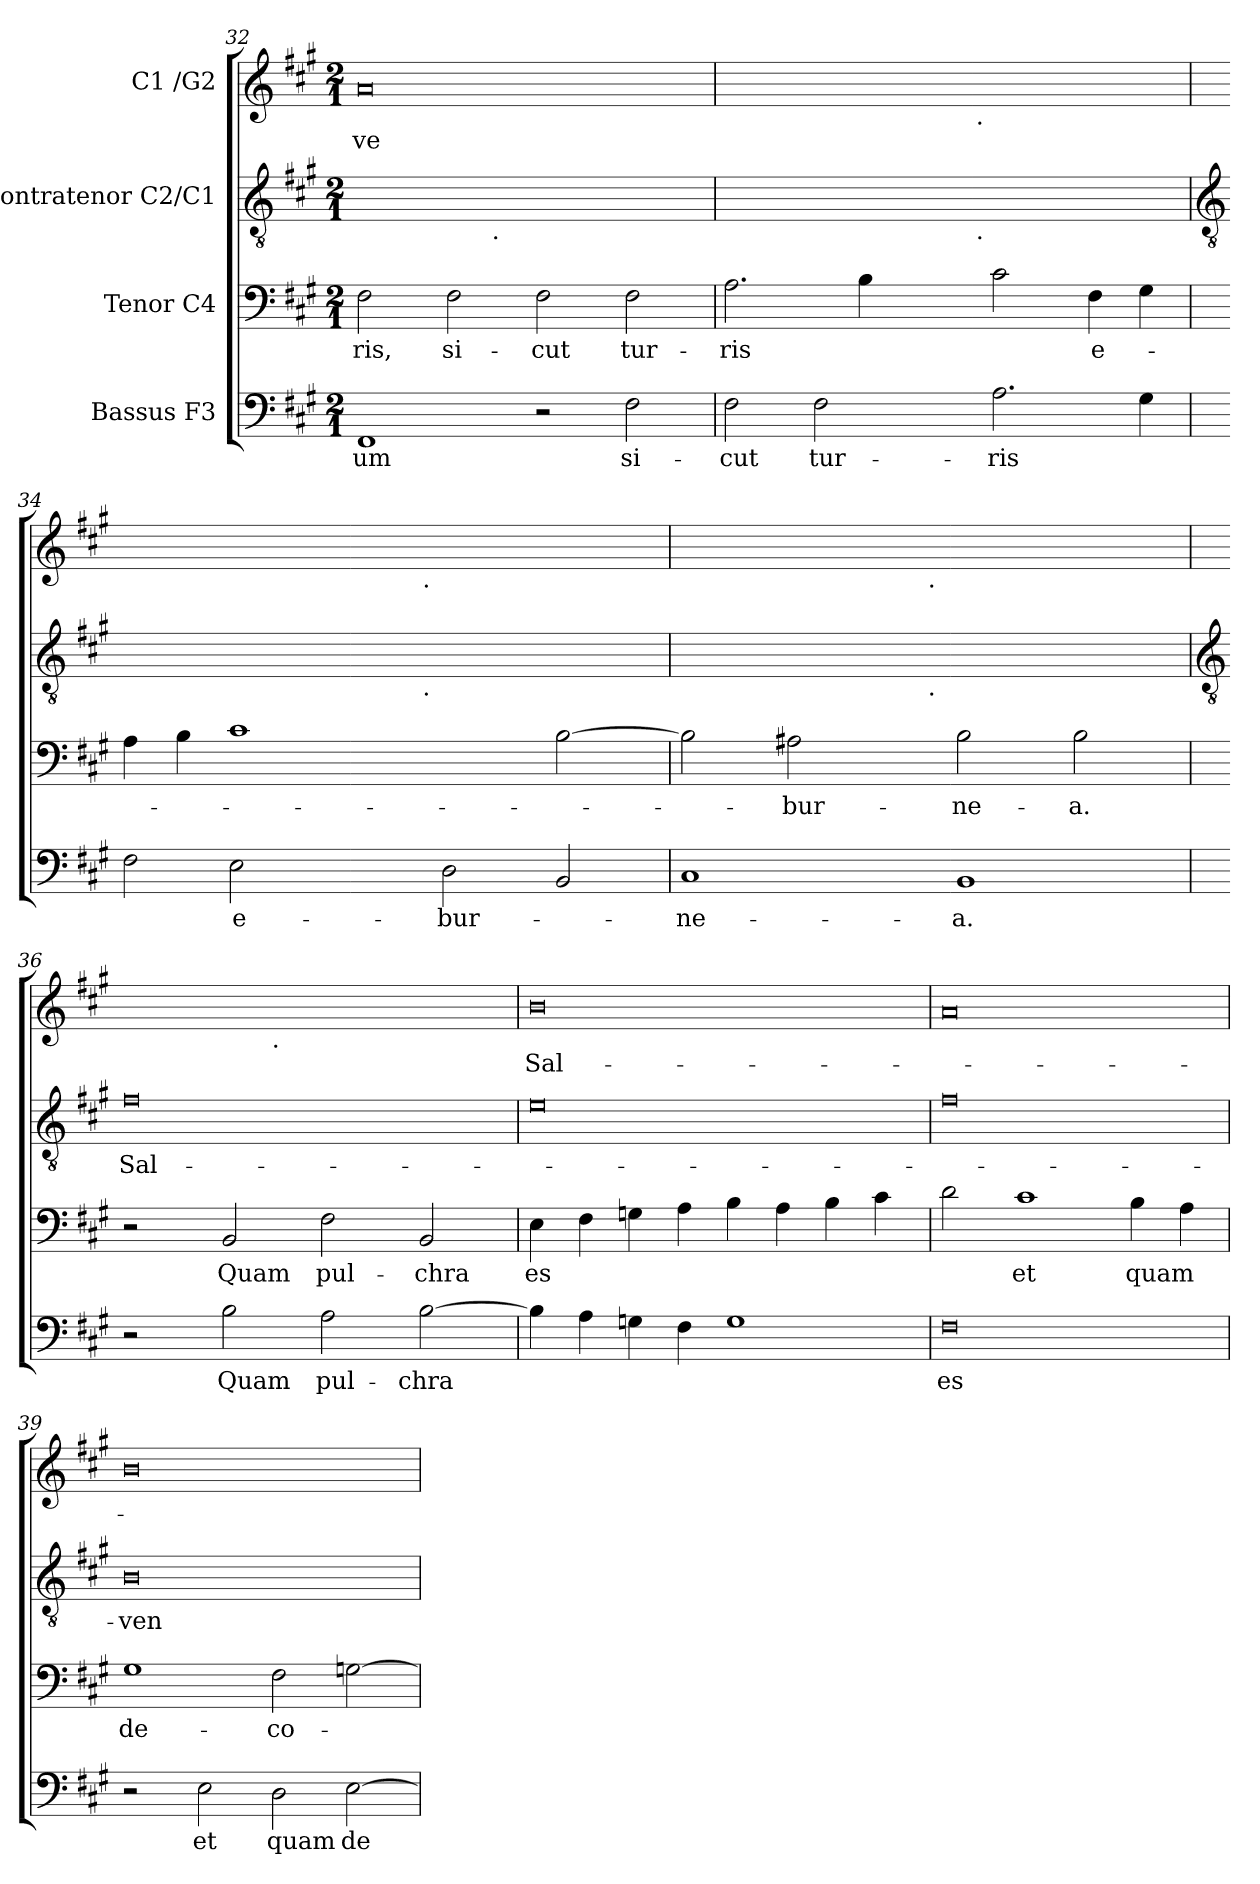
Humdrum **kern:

**kern	**text	**kern	**text	**kern	**text	**kern	**text
*part4	*part4	*part3	*part3	*part2	*part2	*part1	*part1
*staff4	*staff4	*staff3	*staff3	*staff2	*staff2	*staff1	*staff1
*I"Bassus F3	*	*I"Tenor C4	*	*I"Contratenor C2/C1	*	*I"C1 /G2	*
!!LO:LB:g=z
*clefF4	*	*clefF4	*	*clefGv2	*	*clefG2	*
*k[f#c#g#]	*	*k[f#c#g#]	*	*k[f#c#g#]	*	*k[f#c#g#]	*
*A:	*	*A:	*	*A:	*	*A:	*
*M2/1	*	*M2/1	*	*M2/1	*	*M2/1	*
=32	=32	=32	=32	=32	=32	=32	=32
!	!LO:LY:b	!	!LO:LY:b	!	!	!	!LO:LY:b
1FF#	-um	2F#\	-ris,	4ryy	.	0a	-ve
.	.	.	.	4ryy	.	.	.
!	!	!	!LO:LY:b	!	!	!	!
.	.	2F#\	si-	4ryy	.	.	.
!	!	!	!	!LO:TX:b:t=.	!	!	!
.	.	.	.	4ryy	.	.	.
!	!	!	!LO:LY:b	!	!	!	!
2r	.	2F#\	-cut	4ryy	.	.	.
.	.	.	.	4ryy	.	.	.
!	!LO:LY:b	!	!LO:LY:b	!	!	!	!
2F#\	si-	2F#\	tur-	4ryy	.	.	.
.	.	.	.	4ryy	.	.	.
=33	=33	=33	=33	=33	=33	=33	=33
!	!LO:LY:b	!	!LO:LY:b	!	!	!	!
2F#\	-cut	2.A\	-ris	4ryy	.	4ryy	.
.	.	.	.	4ryy	.	4ryy	.
!	!LO:LY:b	!	!	!	!	!	!
2F#\	tur-	.	.	4ryy	.	4ryy	.
.	.	4B\	.	64ryy	.	64ryy	.
.	.	.	.	64ryy	.	64ryy	.
.	.	.	.	64ryy	.	64ryy	.
.	.	.	.	64ryy	.	64ryy	.
.	.	.	.	64ryy	.	64ryy	.
.	.	.	.	64ryy	.	64ryy	.
.	.	.	.	64ryy	.	64ryy	.
.	.	.	.	64ryy	.	64ryy	.
.	.	.	.	64ryy	.	64ryy	.
.	.	.	.	64ryy	.	64ryy	.
.	.	.	.	64ryy	.	64ryy	.
.	.	.	.	64ryy	.	64ryy	.
.	.	.	.	64ryy	.	64ryy	.
.	.	.	.	64ryy	.	64ryy	.
!	!	!	!	!	!	!LO:TX:b:t=.	!
!	!	!	!	!LO:TX:b:t=.	!	!	!
.	.	.	.	64ryy	.	64ryy	.
.	.	.	.	4ryy	.	4ryy	.
!	!LO:LY:b	!	!	!	!	!	!
2.A\	-ris	2c#\	.	.	.	.	.
.	.	.	.	4ryy	.	4ryy	.
.	.	.	.	4ryy	.	4ryy	.
!	!	!	!LO:LY:b	!	!	!	!
.	.	4F#\	e-	.	.	.	.
.	.	.	.	4ryy	.	4ryy	.
4G#\	.	4G#\	.	.	.	.	.
.	.	.	.	64ryy	.	64ryy	.
!!LO:LB:g=z
=34	=34	=34	=34	=34	=34	=34	=34
*	*	*	*	*clefGv2	*	*	*
2F#\	.	4A\	.	4ryy	.	4ryy	.
.	.	4B\	.	4ryy	.	4ryy	.
!	!LO:LY:b	!	!	!	!	!	!
2E\	e-	1c#	.	4ryy	.	4ryy	.
.	.	.	.	64ryy	.	64ryy	.
.	.	.	.	64ryy	.	64ryy	.
.	.	.	.	64ryy	.	64ryy	.
.	.	.	.	64ryy	.	64ryy	.
.	.	.	.	64ryy	.	64ryy	.
.	.	.	.	64ryy	.	64ryy	.
.	.	.	.	64ryy	.	64ryy	.
.	.	.	.	64ryy	.	64ryy	.
.	.	.	.	64ryy	.	64ryy	.
.	.	.	.	64ryy	.	64ryy	.
.	.	.	.	64ryy	.	64ryy	.
.	.	.	.	64ryy	.	64ryy	.
.	.	.	.	64ryy	.	64ryy	.
.	.	.	.	64ryy	.	64ryy	.
!	!	!	!	!	!	!LO:TX:b:t=.	!
!	!	!	!	!LO:TX:b:t=.	!	!	!
.	.	.	.	64ryy	.	64ryy	.
.	.	.	.	4ryy	.	4ryy	.
!	!LO:LY:b	!	!	!	!	!	!
2D\	-bur-	.	.	.	.	.	.
.	.	.	.	4ryy	.	4ryy	.
.	.	.	.	4ryy	.	4ryy	.
2BB/	.	[2B\	.	.	.	.	.
.	.	.	.	4ryy	.	4ryy	.
.	.	.	.	64ryy	.	64ryy	.
=35	=35	=35	=35	=35	=35	=35	=35
!	!LO:LY:b	!	!	!	!	!	!
1C#	-ne-	2B\]	.	4ryy	.	4ryy	.
.	.	.	.	4ryy	.	4ryy	.
!	!	!	!LO:LY:b	!	!	!	!
.	.	2A#X\	-bur-	4ryy	.	4ryy	.
.	.	.	.	32ryy	.	32ryy	.
.	.	.	.	32ryy	.	32ryy	.
.	.	.	.	32ryy	.	32ryy	.
.	.	.	.	32ryy	.	32ryy	.
.	.	.	.	32ryy	.	32ryy	.
.	.	.	.	32ryy	.	32ryy	.
!	!	!	!	!	!	!LO:TX:b:t=.	!
!	!	!	!	!LO:TX:b:t=.	!	!	!
.	.	.	.	32ryy	.	32ryy	.
.	.	.	.	4ryy	.	4ryy	.
!	!LO:LY:b	!	!LO:LY:b	!	!	!	!
1BB	-a.	2B\	-ne-	.	.	.	.
.	.	.	.	4ryy	.	4ryy	.
.	.	.	.	4ryy	.	4ryy	.
!	!	!	!LO:LY:b	!	!	!	!
.	.	2B\	-a.	.	.	.	.
.	.	.	.	4ryy	.	4ryy	.
.	.	.	.	32ryy	.	32ryy	.
!!LO:LB:g=z
=36	=36	=36	=36	=36	=36	=36	=36
*	*	*	*	*clefGv2	*	*	*
!	!	!	!	!	!LO:LY:b	!	!
2r	.	2r	.	0f#	Sal-	4ryy	.
.	.	.	.	.	.	4ryy	.
!	!LO:LY:b	!	!LO:LY:b	!	!	!	!
2B\	Quam	2BB/	Quam	.	.	4ryy	.
!	!	!	!	!	!	!LO:TX:b:t=.	!
.	.	.	.	.	.	4ryy	.
!	!LO:LY:b	!	!LO:LY:b	!	!	!	!
2A\	pul-	2F#\	pul-	.	.	4ryy	.
.	.	.	.	.	.	4ryy	.
!	!LO:LY:b	!	!LO:LY:b	!	!	!	!
[2B\	-chra	2BB/	-chra	.	.	4ryy	.
.	.	.	.	.	.	4ryy	.
=37	=37	=37	=37	=37	=37	=37	=37
!	!	!	!LO:LY:b	!	!	!	!LO:LY:b
4B\]	.	4E\	es	0e	.	0b	Sal-
4A\	.	4F#\	.	.	.	.	.
4Gn\	.	4Gn\	.	.	.	.	.
4F#\	.	4A\	.	.	.	.	.
1G	.	4B\	.	.	.	.	.
.	.	4A\	.	.	.	.	.
.	.	4B\	.	.	.	.	.
.	.	4c#\	.	.	.	.	.
=38	=38	=38	=38	=38	=38	=38	=38
!	!LO:LY:b	!	!	!	!	!	!
0F#	es	2d\	.	0f#	.	0a	.
!	!	!	!LO:LY:b	!	!	!	!
.	.	1c#	et	.	.	.	.
!	!	!	!LO:LY:b	!	!	!	!
.	.	4B\	quam	.	.	.	.
.	.	4A\	.	.	.	.	.
=39	=39	=39	=39	=39	=39	=39	=39
!	!	!	!LO:LY:b	!	!LO:LY:b	!	!
2r	.	1G#	de-	0B	-ven	0b	.
!	!LO:LY:b	!	!	!	!	!	!
2E\	et	.	.	.	.	.	.
!	!LO:LY:b	!	!LO:LY:b	!	!	!	!
2D\	quam	2F#\	-co-	.	.	.	.
!	!LO:LY:b	!	!	!	!	!	!
[2E\	de-	[2Gn\	.	.	.	.	.
=	=	=	=	=	=	=	=
*-	*-	*-	*-	*-	*-	*-	*-
